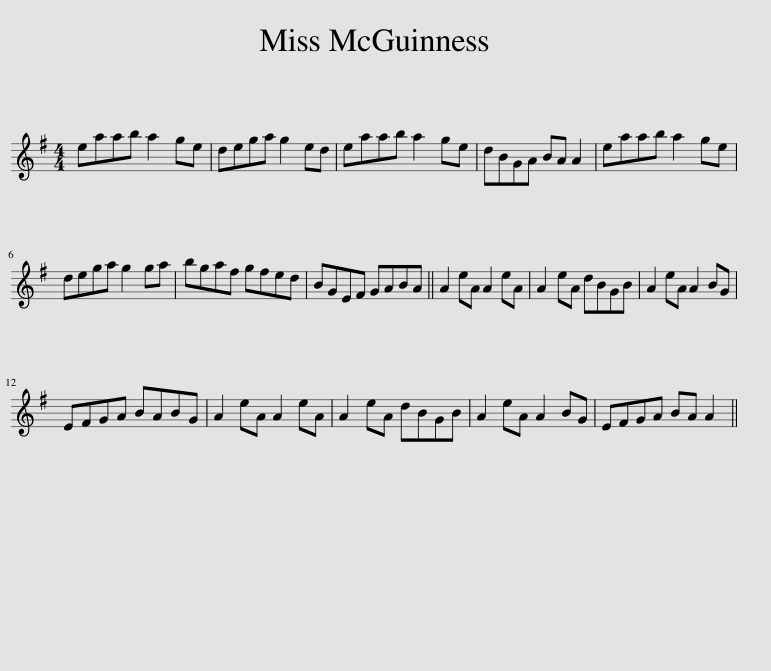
X:1
L:1/8
M:4/4
I:linebreak $
K:G
V:1 treble
V:1
 eaab a2 ge | dega g2 ed | eaab a2 ge | dBGA BA A2 | eaab a2 ge |$ %5
 dega g2 ga | bgaf gfed | BGEF GABA || A2 eA A2 eA | A2 eA dBGB | %10
 A2 eA A2 BG |$ EFGA BABG | A2 eA A2 eA | A2 eA dBGB | A2 eA A2 BG | %15
 EFGA BA A2 || %16
